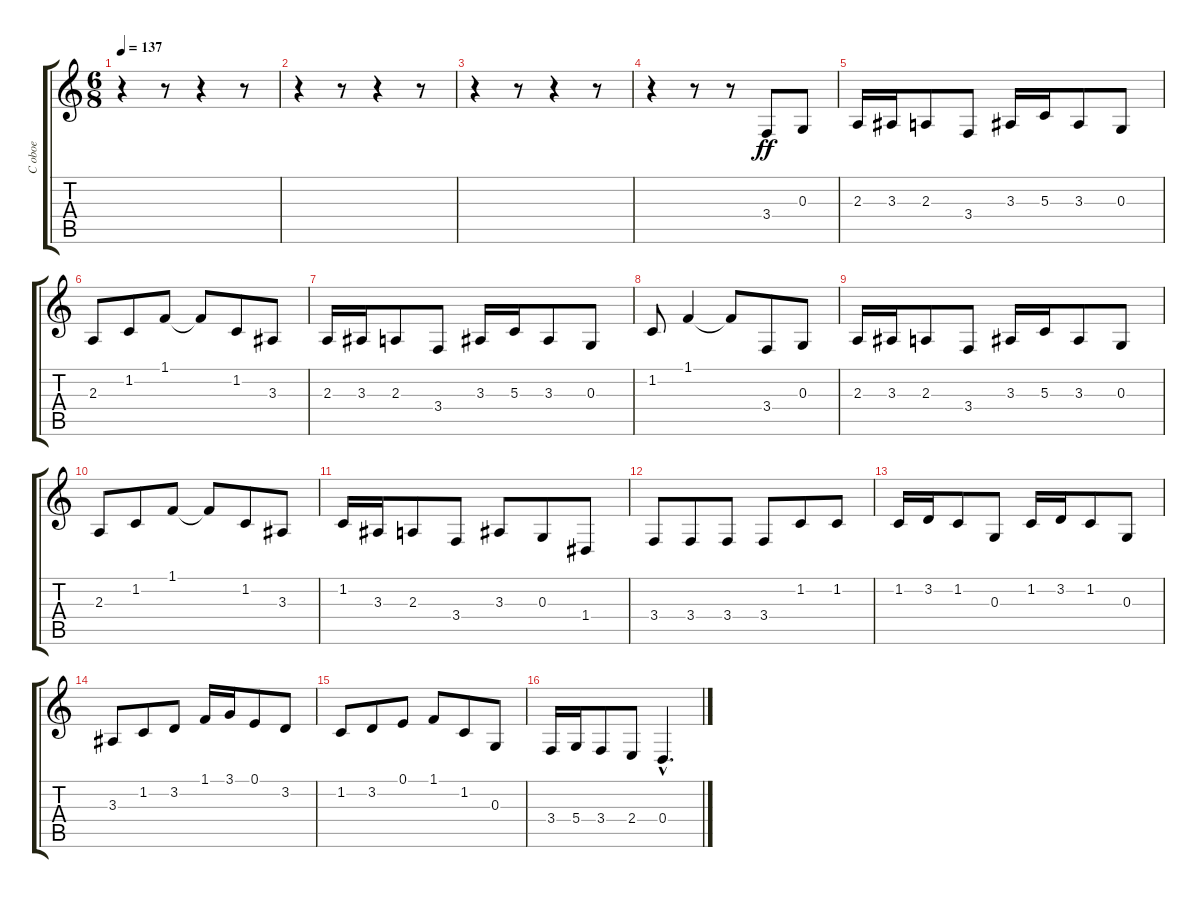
\track ("C oboe" "C oboe") {instrument oboe}
\staff {score tabs}
\tuning (E4 B3 G3 D3 A2 E2) {hide}
\ts (6 8)
\tempo 137
\clef g2
\ks c
r.4{dy f} r.8 r.4 r.8 |
r.4 r.8 r.4 r.8 |
r.4 r.8 r.4 r.8 |
r.4 r.8 r.8 3.4.8{dy ff} 0.3.8 |
2.3.16 3.3.16 2.3.8 3.4.8 3.3.16 5.3.16 3.3.8 0.3.8 |
2.3.8 1.2.8 1.1.8 1.1{t}.8 1.2.8 3.3.8 |
2.3.16 3.3.16 2.3.8 3.4.8 3.3.16 5.3.16 3.3.8 0.3.8 |
1.2.8 1.1.4 1.1{t}.8 3.4.8 0.3.8 |
2.3.16 3.3.16 2.3.8 3.4.8 3.3.16 5.3.16 3.3.8 0.3.8 |
2.3.8 1.2.8 1.1.8 1.1{t}.8 1.2.8 3.3.8 |
1.2.16 3.3.16 2.3.8 3.4.8 3.3.8 0.3.8 1.4.8 |
3.4.8 3.4.8 3.4.8 3.4.8 1.2.8 1.2.8 |
1.2.16 3.2.16 1.2.8 0.3.8 1.2.16 3.2.16 1.2.8 0.3.8 |
3.3.8 1.2.8 3.2.8 1.1.16 3.1.16 0.1.8 3.2.8 |
1.2.8 3.2.8 0.1.8 1.1.8 1.2.8 0.3.8 |
3.4.16 5.4.16 3.4.8 2.4.8 0.4{hac}.4{d}
